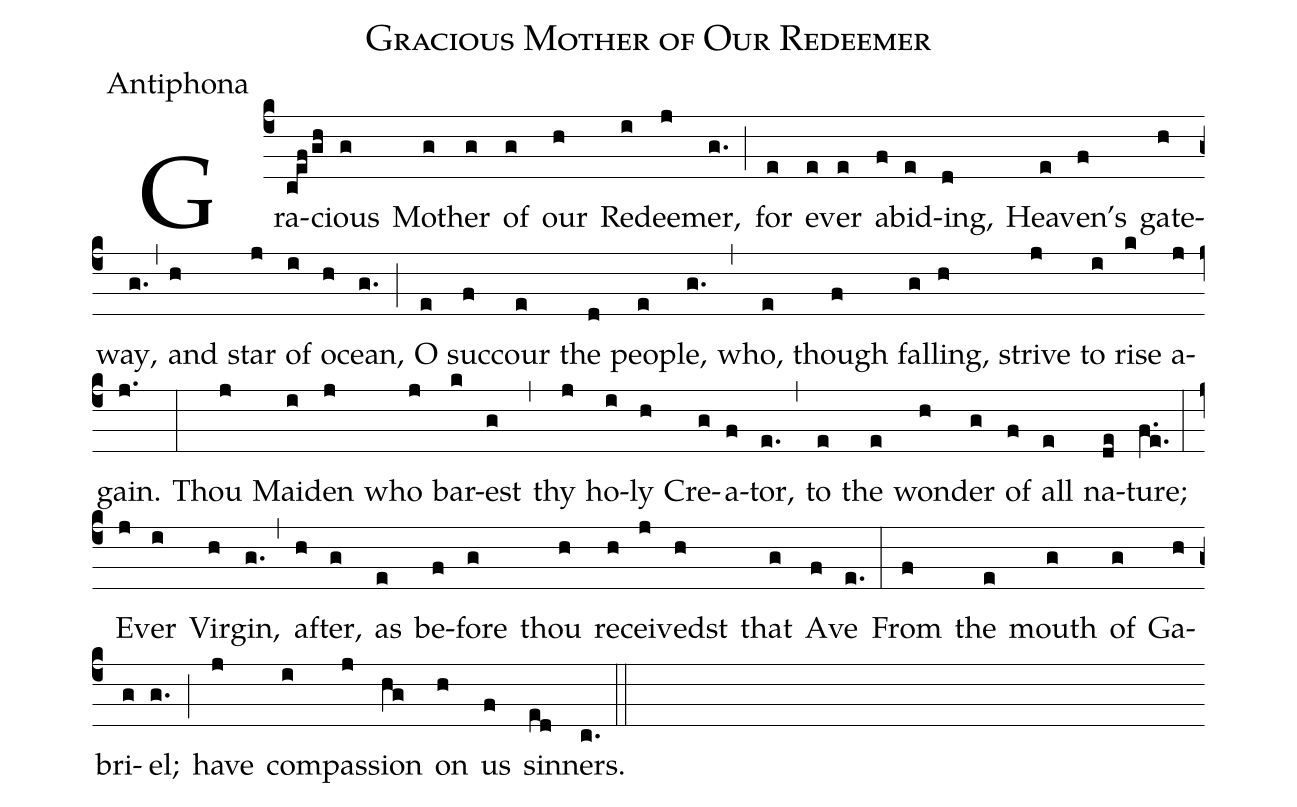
name: Gracious Mother of Our Redeemer;
office-part:Antiphona;
%%
(c4)Gra(cefgh)cious(g) Moth(g)er(g) of(g) our(h) Re(i)deem(j)er,(g.) (;) for(e) ev(e)er(e) a(f)bid(e)ing,(d)
Heav(e)en's(f) gate(h)way,(g.) (,) and(h) star(j) of(i) o(h)cean,(g.) (;)
O(e) suc(f)cour(e) the(d) peo(e)ple,(g.) (,) who,(e) though(f) fall(g)ing,(h) strive(j) to(i) rise(k) a(j)gain.(j.) (:)
Thou(j) Maid(i)en(j) who(j) bar(k)est(g) (,) thy(j) ho(i)ly(h) Cre(g)a(f)tor,(e.) (,) to(e) the(e) won(h)der(g) of(f) all(e) na(de)ture;(f.e.) (:)
Ev(j)er(i) Vir(h)gin,(g.) (,) af(h)ter,(g) as(e) be(f)fore(g) thou(h) re(h)ceiv(j)edst(h) that(g) A(f)ve(e.) (:)
From(f) the(e) mouth(g) of(g) Ga(h)bri(g)el;(g.) (;) have(j) com(i)pas(j)sion(hg) on(h) us(f) sin(ed)ners.(c.) (::)
